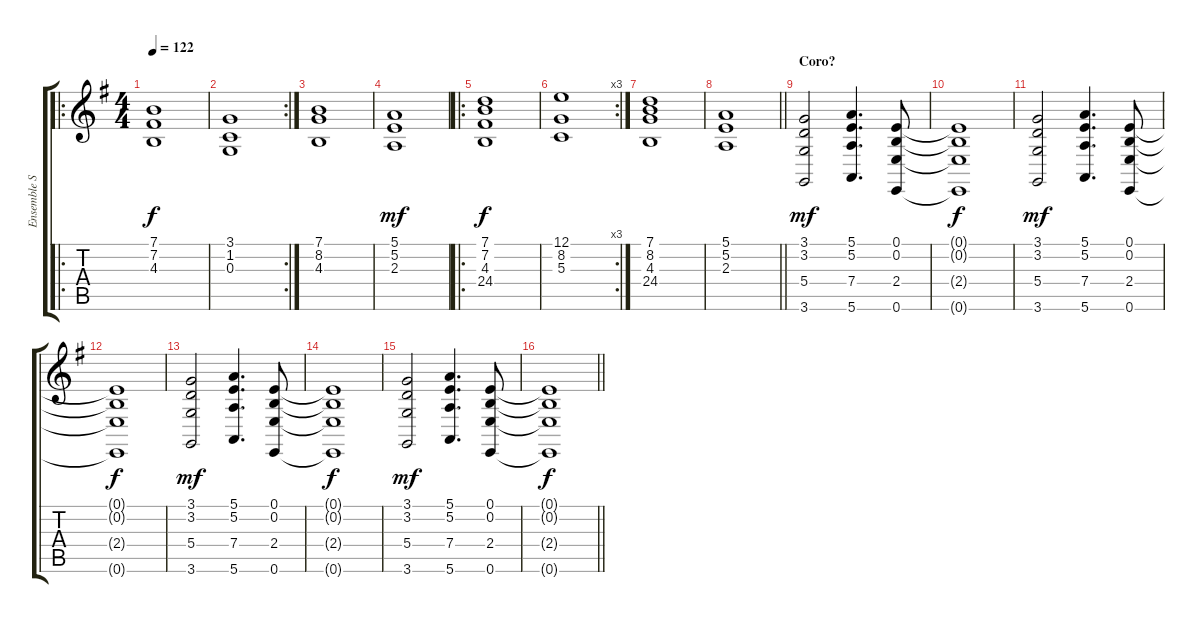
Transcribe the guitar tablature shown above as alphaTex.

\track ("Ensemble Strings" "Ensemble S") {instrument stringensemble1}
\staff {score tabs}
\tuning (E4 B3 G3 D3 A2 E2) {hide}
\ro
\ts (4 4)
\tempo 122
\clef g2
\ks g
(7.1 7.2 4.3).1{dy f} |
\rc 2
(3.1 1.2 0.3).1 |
(7.1 8.2 4.3).1 |
(5.1 5.2 2.3).1{dy mf} |
\ro
(7.1 7.2 4.3 24.4).1{dy f} |
\rc 3
(12.1 8.2 5.3).1 |
(7.1 8.2 4.3 24.4).1 |
\barLineRight lightlight
(5.1 5.2 2.3).1 |
\section ("" "Coro?")
(3.1 3.2 5.4 3.6).2{dy mf} (5.1 5.2 7.4 5.6).4{d} (0.1 0.2 2.4 0.6).8 |
(0.1{t} 0.2{t} 2.4{t} 0.6{t}).1{dy f} |
(3.1 3.2 5.4 3.6).2{dy mf} (5.1 5.2 7.4 5.6).4{d} (0.1 0.2 2.4 0.6).8 |
(0.1{t} 0.2{t} 2.4{t} 0.6{t}).1{dy f} |
(3.1 3.2 5.4 3.6).2{dy mf} (5.1 5.2 7.4 5.6).4{d} (0.1 0.2 2.4 0.6).8 |
(0.1{t} 0.2{t} 2.4{t} 0.6{t}).1{dy f} |
(3.1 3.2 5.4 3.6).2{dy mf} (5.1 5.2 7.4 5.6).4{d} (0.1 0.2 2.4 0.6).8 |
\barLineRight lightlight
(0.1{t} 0.2{t} 2.4{t} 0.6{t}).1{dy f}
